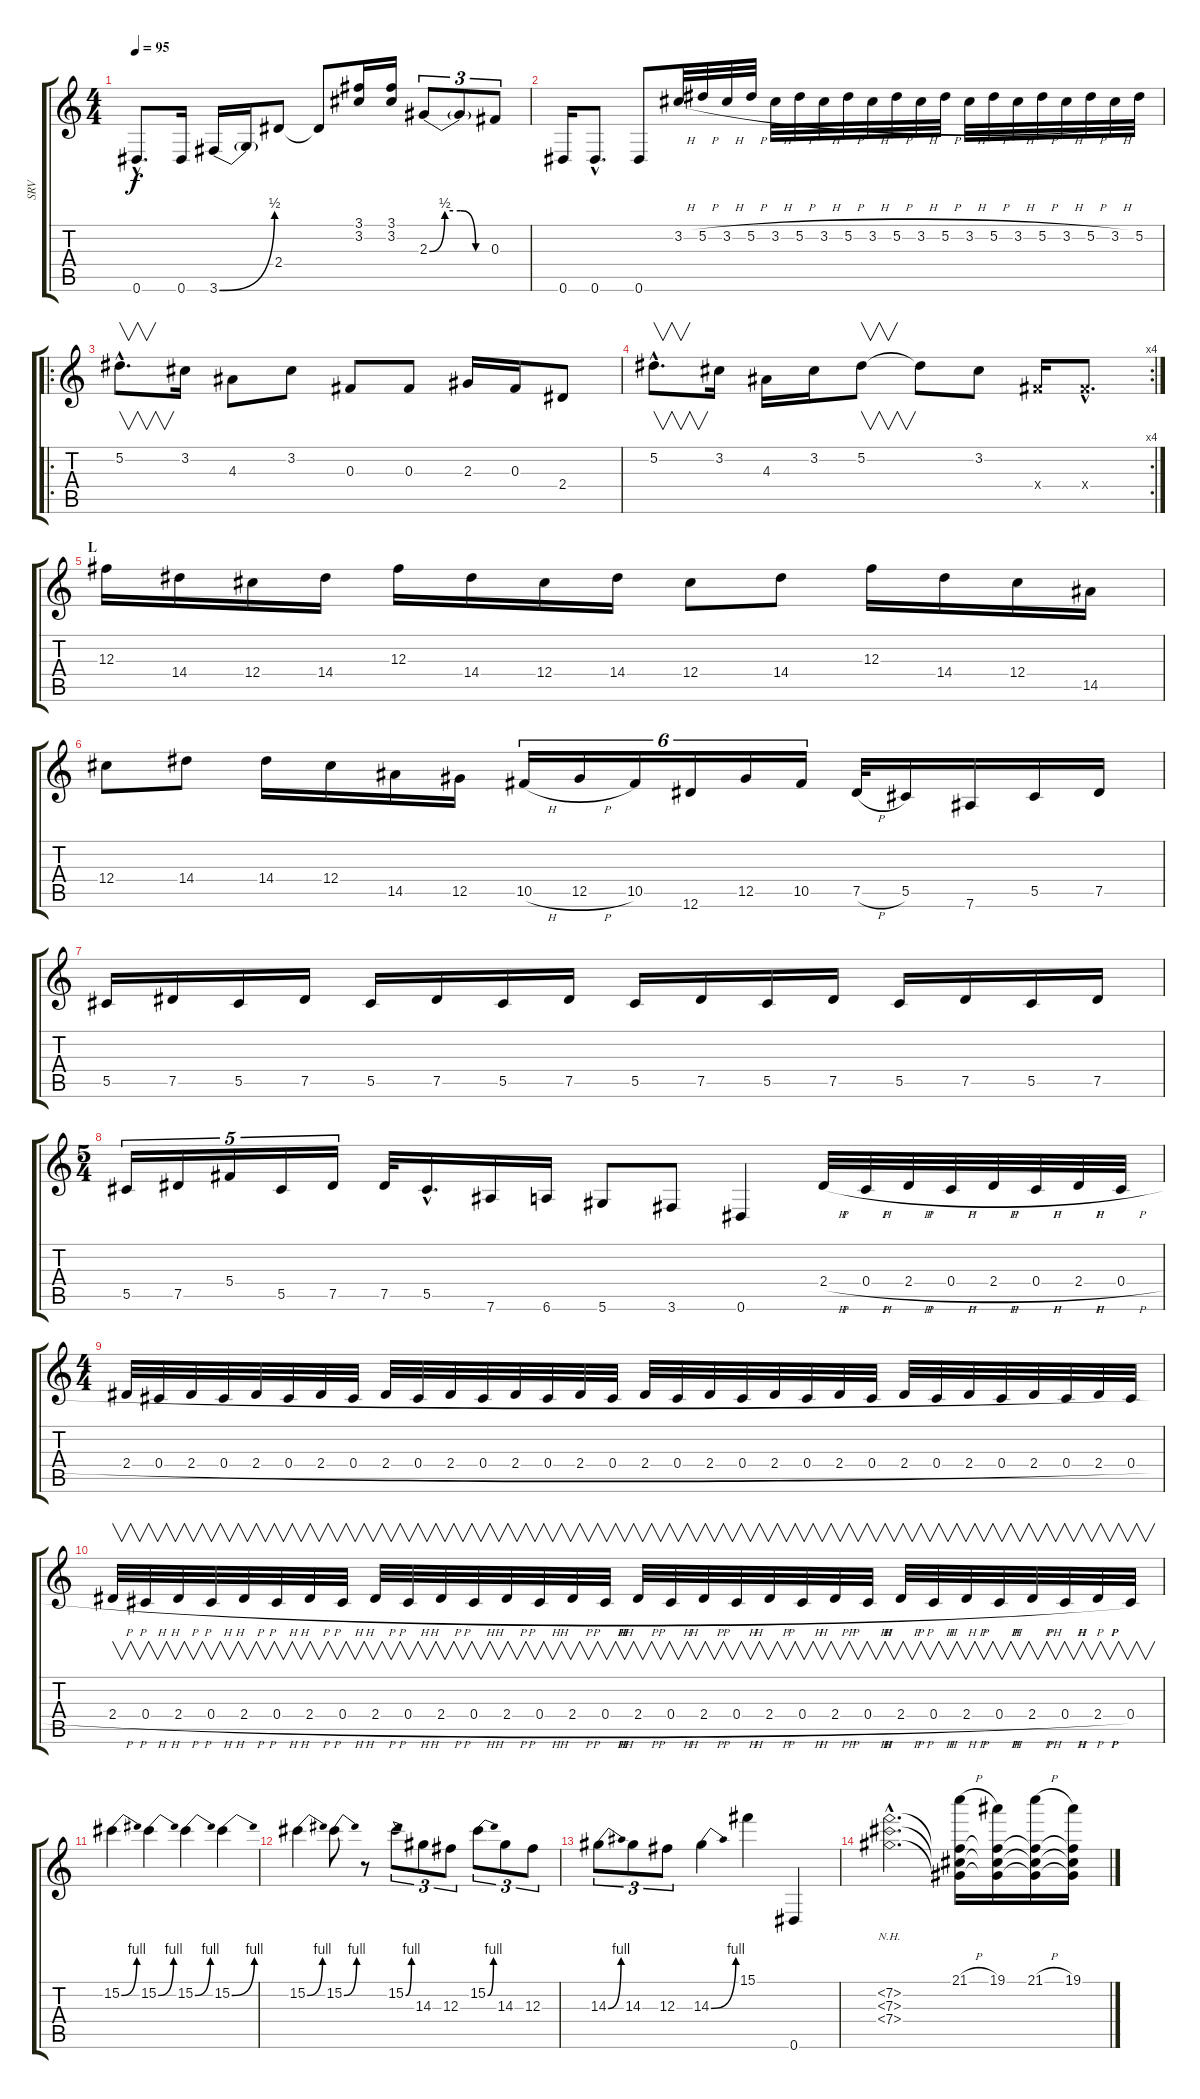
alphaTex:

\track ("SRV" "SRV") {instrument distortionguitar}
\staff {score tabs}
\tuning (Eb4 Bb3 Gb3 Db3 Ab2 Eb2) {hide}
\ts (4 4)
\tempo 95
\clef g2
\ks c
0.6{hac}.8{d dy f} 0.6.16 3.6{be (bend 0 0 60 2)}.16 3.6{t}.16 2.4.8 2.4{t}.8 (3.1 3.2).16 (3.1 3.2).16 2.3{be (custom 0 0 15 2 30 2 45 0 60 0)}.8{tu (3 2)} 2.3{t}.8{tu (3 2)} 0.3.8{tu (3 2)} |
0.6.16 0.6{hac}.8{d} 0.6.8 3.2{h}.32 5.2{h}.32 3.2{h}.32 5.2{h}.32 3.2{h}.32 5.2{h}.32 3.2{h}.32 5.2{h}.32 3.2{h}.32 5.2{h}.32 3.2{h}.32 5.2{h}.32 3.2{h}.32 5.2{h}.32 3.2{h}.32 5.2{h}.32 3.2{h}.32 5.2{h}.32 3.2{h}.32 5.2.32 |
\ro
5.2{hac}.8{v d} 3.2.16 4.3.8 3.2.8 0.3.8 0.3.8 2.3.16 0.3.16 2.4.8 |
\rc 4
5.2{hac}.8{v d} 3.2.16 4.3.16 3.2.16 5.2.8{v} 5.2{t}.8 3.2.8 5.4{x}.16 5.4{hac x}.8{d} |
\section ("" "L")
12.3.16 14.4.16 12.4.16 14.4.16 12.3.16 14.4.16 12.4.16 14.4.16 12.4.8 14.4.8 12.3.16 14.4.16 12.4.16 14.5.16 |
12.4.8 14.4.8 14.4.16 12.4.16 14.5.16 12.5.16 10.5{h}.16{tu (6 4)} 12.5{h}.16{tu (6 4)} 10.5.16{tu (6 4)} 12.6.16{tu (6 4)} 12.5.16{tu (6 4)} 10.5.16{tu (6 4)} 7.5{h}.32 5.5.16 7.6.16 5.5.16 7.5.16 |
5.5.16 7.5.16 5.5.16 7.5.16 5.5.16 7.5.16 5.5.16 7.5.16 5.5.16 7.5.16 5.5.16 7.5.16 5.5.16 7.5.16 5.5.16 7.5.16 |
\ts (5 4)
5.5.16{tu (5 4)} 7.5.16{tu (5 4)} 5.4.16{tu (5 4)} 5.5.16{tu (5 4)} 7.5.16{tu (5 4)} 7.5.32 5.5{hac}.16{d} 7.6.16 6.6.16 5.6.8 3.6.8 0.6.4 2.4{h}.32 0.4{h}.32 2.4{h}.32 0.4{h}.32 2.4{h}.32 0.4{h}.32 2.4{h}.32 0.4{h}.32 |
\ts (4 4)
2.4{h}.32{volume 8} 0.4{h}.32 2.4{h}.32 0.4{h}.32 2.4{h}.32 0.4{h}.32 2.4{h}.32 0.4{h}.32 2.4{h}.32 0.4{h}.32 2.4{h}.32 0.4{h}.32 2.4{h}.32 0.4{h}.32 2.4{h}.32 0.4{h}.32 2.4{h}.32 0.4{h}.32 2.4{h}.32 0.4{h}.32 2.4{h}.32 0.4{h}.32 2.4{h}.32 0.4{h}.32 2.4{h}.32 0.4{h}.32 2.4{h}.32 0.4{h}.32 2.4{h}.32 0.4{h}.32 2.4{h}.32 0.4{h}.32 |
2.4{h}.32{v volume 16} 0.4{h}.32{v} 2.4{h}.32{v} 0.4{h}.32{v} 2.4{h}.32{v} 0.4{h}.32{v} 2.4{h}.32{v} 0.4{h}.32{v} 2.4{h}.32{v} 0.4{h}.32{v} 2.4{h}.32{v} 0.4{h}.32{v} 2.4{h}.32{v} 0.4{h}.32{v} 2.4{h}.32{v} 0.4{h}.32{v} 2.4{h}.32{v} 0.4{h}.32{v} 2.4{h}.32{v} 0.4{h}.32{v} 2.4{h}.32{v} 0.4{h}.32{v} 2.4{h}.32{v} 0.4{h}.32{v} 2.4{h}.32{v} 0.4{h}.32{v} 2.4{h}.32{v} 0.4{h}.32{v} 2.4{h}.32{v} 0.4{h}.32{v} 2.4{h}.32{v} 0.4.32{v} |
15.2{be (bend 0 0 60 4)}.4 15.2{be (bend 0 0 60 4)}.4 15.2{be (bend 0 0 60 4)}.4 15.2{be (bend 0 0 60 4)}.4 |
15.2{be (bend 0 0 60 4)}.4 15.2{be (bend 0 0 60 4)}.8 r.8 15.2{be (bend 0 0 60 4)}.8{tu (3 2)} 14.3.8{tu (3 2)} 12.3.8{tu (3 2)} 15.2{be (bend 0 0 60 4)}.8{tu (3 2)} 14.3.8{tu (3 2)} 12.3.8{tu (3 2)} |
14.3{be (bend 0 0 60 4)}.8{tu (3 2)} 14.3.8{tu (3 2)} 12.3.8{tu (3 2)} 14.3{be (bend 0 0 60 4)}.4 15.1.4 0.6.4 |
(7.2{nh hac} 7.3{nh hac} 7.4{nh hac}).2{d} (21.1{h} 7.2{t} 7.3{t} 7.4{t}).16 (19.1 7.2{t} 7.3{t} 7.4{t}).16 (21.1{h} 7.2{t} 7.3{t} 7.4{t}).16 (19.1 7.2{t} 7.3{t} 7.4{t}).16
